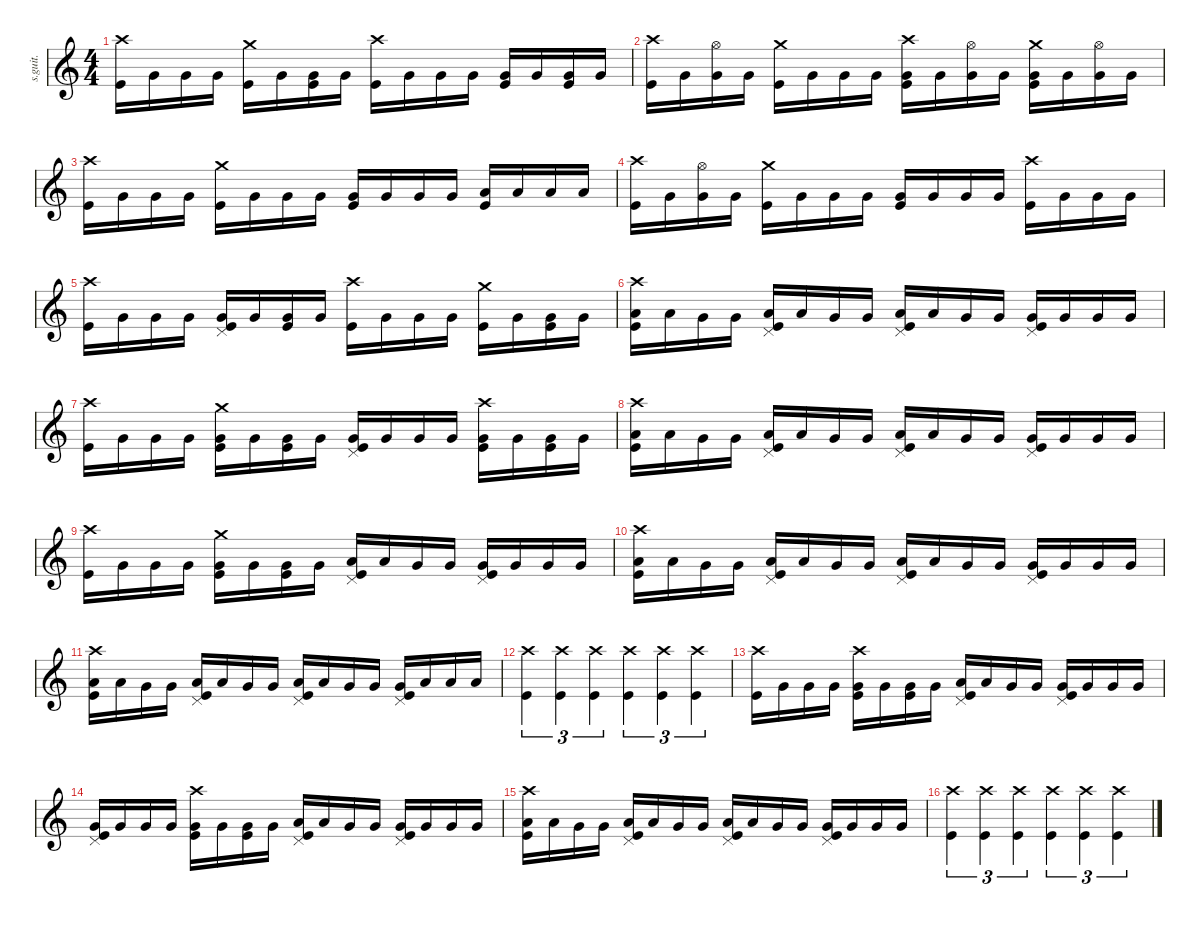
\defaultSystemsLayout 4
\hideDynamics
\bracketExtendMode nobrackets
\track ("Bill Ward - Drums" "s.guit.") {instrument percussion}
\staff {score}
\articulation defaults
\ts (4 4)
\tempo (157 hide)
\clef g2
\ks c
("Crash high (hit)" "Kick (hit)").16{lyrics (0 "") lyrics (1 "") lyrics (2 "") lyrics (3 "") lyrics (4 "") dy f} "Very Low Tom (hit)".16{lyrics (0 "") lyrics (1 "") lyrics (2 "") lyrics (3 "") lyrics (4 "")} "Very Low Tom (hit)".16{lyrics (0 "") lyrics (1 "") lyrics (2 "") lyrics (3 "") lyrics (4 "")} "Very Low Tom (hit)".16{lyrics (0 "") lyrics (1 "") lyrics (2 "") lyrics (3 "") lyrics (4 "")} ("Crash medium (hit)" "Kick (hit)").16{lyrics (0 "") lyrics (1 "") lyrics (2 "") lyrics (3 "") lyrics (4 "")} "Very Low Tom (hit)".16{lyrics (0 "") lyrics (1 "") lyrics (2 "") lyrics (3 "") lyrics (4 "")} ("Very Low Tom (hit)" "Kick (hit)").16{lyrics (0 "") lyrics (1 "") lyrics (2 "") lyrics (3 "") lyrics (4 "")} "Very Low Tom (hit)".16{lyrics (0 "") lyrics (1 "") lyrics (2 "") lyrics (3 "") lyrics (4 "")} ("Crash high (hit)" "Kick (hit)").16{lyrics (0 "") lyrics (1 "") lyrics (2 "") lyrics (3 "") lyrics (4 "")} "Very Low Tom (hit)".16{lyrics (0 "") lyrics (1 "") lyrics (2 "") lyrics (3 "") lyrics (4 "")} "Very Low Tom (hit)".16{lyrics (0 "") lyrics (1 "") lyrics (2 "") lyrics (3 "") lyrics (4 "")} "Very Low Tom (hit)".16{lyrics (0 "") lyrics (1 "") lyrics (2 "") lyrics (3 "") lyrics (4 "")} ("Very Low Tom (hit)" "Kick (hit)").16{lyrics (0 "") lyrics (1 "") lyrics (2 "") lyrics (3 "") lyrics (4 "")} "Very Low Tom (hit)".16{lyrics (0 "") lyrics (1 "") lyrics (2 "") lyrics (3 "") lyrics (4 "")} ("Very Low Tom (hit)" "Kick (hit)").16{lyrics (0 "") lyrics (1 "") lyrics (2 "") lyrics (3 "") lyrics (4 "")} "Very Low Tom (hit)".16{lyrics (0 "") lyrics (1 "") lyrics (2 "") lyrics (3 "") lyrics (4 "")} |
("Crash high (hit)" "Kick (hit)").16{lyrics (0 "") lyrics (1 "") lyrics (2 "") lyrics (3 "") lyrics (4 "")} "Very Low Tom (hit)".16{lyrics (0 "") lyrics (1 "") lyrics (2 "") lyrics (3 "") lyrics (4 "")} ("Hi-Hat (open)" "Very Low Tom (hit)").16{lyrics (0 "") lyrics (1 "") lyrics (2 "") lyrics (3 "") lyrics (4 "")} "Very Low Tom (hit)".16{lyrics (0 "") lyrics (1 "") lyrics (2 "") lyrics (3 "") lyrics (4 "")} ("Crash medium (hit)" "Kick (hit)").16{lyrics (0 "") lyrics (1 "") lyrics (2 "") lyrics (3 "") lyrics (4 "")} "Very Low Tom (hit)".16{lyrics (0 "") lyrics (1 "") lyrics (2 "") lyrics (3 "") lyrics (4 "")} "Very Low Tom (hit)".16{lyrics (0 "") lyrics (1 "") lyrics (2 "") lyrics (3 "") lyrics (4 "")} "Very Low Tom (hit)".16{lyrics (0 "") lyrics (1 "") lyrics (2 "") lyrics (3 "") lyrics (4 "")} ("Crash high (hit)" "Very Low Tom (hit)" "Kick (hit)").16{lyrics (0 "") lyrics (1 "") lyrics (2 "") lyrics (3 "") lyrics (4 "")} "Very Low Tom (hit)".16{lyrics (0 "") lyrics (1 "") lyrics (2 "") lyrics (3 "") lyrics (4 "")} ("Hi-Hat (open)" "Very Low Tom (hit)").16{lyrics (0 "") lyrics (1 "") lyrics (2 "") lyrics (3 "") lyrics (4 "")} "Very Low Tom (hit)".16{lyrics (0 "") lyrics (1 "") lyrics (2 "") lyrics (3 "") lyrics (4 "")} ("Crash medium (hit)" "Very Low Tom (hit)" "Kick (hit)").16{lyrics (0 "") lyrics (1 "") lyrics (2 "") lyrics (3 "") lyrics (4 "")} "Very Low Tom (hit)".16{lyrics (0 "") lyrics (1 "") lyrics (2 "") lyrics (3 "") lyrics (4 "")} ("Hi-Hat (open)" "Very Low Tom (hit)").16{lyrics (0 "") lyrics (1 "") lyrics (2 "") lyrics (3 "") lyrics (4 "")} "Very Low Tom (hit)".16{lyrics (0 "") lyrics (1 "") lyrics (2 "") lyrics (3 "") lyrics (4 "")} |
("Crash high (hit)" "Kick (hit)").16{lyrics (0 "") lyrics (1 "") lyrics (2 "") lyrics (3 "") lyrics (4 "")} "Very Low Tom (hit)".16{lyrics (0 "") lyrics (1 "") lyrics (2 "") lyrics (3 "") lyrics (4 "")} "Very Low Tom (hit)".16{lyrics (0 "") lyrics (1 "") lyrics (2 "") lyrics (3 "") lyrics (4 "")} "Very Low Tom (hit)".16{lyrics (0 "") lyrics (1 "") lyrics (2 "") lyrics (3 "") lyrics (4 "")} ("Crash medium (hit)" "Kick (hit)").16{lyrics (0 "") lyrics (1 "") lyrics (2 "") lyrics (3 "") lyrics (4 "")} "Very Low Tom (hit)".16{lyrics (0 "") lyrics (1 "") lyrics (2 "") lyrics (3 "") lyrics (4 "")} "Very Low Tom (hit)".16{lyrics (0 "") lyrics (1 "") lyrics (2 "") lyrics (3 "") lyrics (4 "")} "Very Low Tom (hit)".16{lyrics (0 "") lyrics (1 "") lyrics (2 "") lyrics (3 "") lyrics (4 "")} ("Very Low Tom (hit)" "Kick (hit)").16{lyrics (0 "") lyrics (1 "") lyrics (2 "") lyrics (3 "") lyrics (4 "")} "Very Low Tom (hit)".16{lyrics (0 "") lyrics (1 "") lyrics (2 "") lyrics (3 "") lyrics (4 "")} "Very Low Tom (hit)".16{lyrics (0 "") lyrics (1 "") lyrics (2 "") lyrics (3 "") lyrics (4 "")} "Very Low Tom (hit)".16{lyrics (0 "") lyrics (1 "") lyrics (2 "") lyrics (3 "") lyrics (4 "")} ("Low Tom (hit)" "Kick (hit)").16{lyrics (0 "") lyrics (1 "") lyrics (2 "") lyrics (3 "") lyrics (4 "")} "Low Tom (hit)".16{lyrics (0 "") lyrics (1 "") lyrics (2 "") lyrics (3 "") lyrics (4 "")} "Low Tom (hit)".16{lyrics (0 "") lyrics (1 "") lyrics (2 "") lyrics (3 "") lyrics (4 "")} "Low Tom (hit)".16{lyrics (0 "") lyrics (1 "") lyrics (2 "") lyrics (3 "") lyrics (4 "")} |
("Crash high (hit)" "Kick (hit)").16{lyrics (0 "") lyrics (1 "") lyrics (2 "") lyrics (3 "") lyrics (4 "")} "Very Low Tom (hit)".16{lyrics (0 "") lyrics (1 "") lyrics (2 "") lyrics (3 "") lyrics (4 "")} ("Hi-Hat (open)" "Very Low Tom (hit)").16{lyrics (0 "") lyrics (1 "") lyrics (2 "") lyrics (3 "") lyrics (4 "")} "Very Low Tom (hit)".16{lyrics (0 "") lyrics (1 "") lyrics (2 "") lyrics (3 "") lyrics (4 "")} ("Crash medium (hit)" "Kick (hit)").16{lyrics (0 "") lyrics (1 "") lyrics (2 "") lyrics (3 "") lyrics (4 "")} "Very Low Tom (hit)".16{lyrics (0 "") lyrics (1 "") lyrics (2 "") lyrics (3 "") lyrics (4 "")} "Very Low Tom (hit)".16{lyrics (0 "") lyrics (1 "") lyrics (2 "") lyrics (3 "") lyrics (4 "")} "Very Low Tom (hit)".16{lyrics (0 "") lyrics (1 "") lyrics (2 "") lyrics (3 "") lyrics (4 "")} ("Very Low Tom (hit)" "Kick (hit)").16{lyrics (0 "") lyrics (1 "") lyrics (2 "") lyrics (3 "") lyrics (4 "")} "Very Low Tom (hit)".16{lyrics (0 "") lyrics (1 "") lyrics (2 "") lyrics (3 "") lyrics (4 "")} "Very Low Tom (hit)".16{lyrics (0 "") lyrics (1 "") lyrics (2 "") lyrics (3 "") lyrics (4 "")} "Very Low Tom (hit)".16{lyrics (0 "") lyrics (1 "") lyrics (2 "") lyrics (3 "") lyrics (4 "")} ("Crash high (hit)" "Kick (hit)").16{lyrics (0 "") lyrics (1 "") lyrics (2 "") lyrics (3 "") lyrics (4 "")} "Very Low Tom (hit)".16{lyrics (0 "") lyrics (1 "") lyrics (2 "") lyrics (3 "") lyrics (4 "")} "Very Low Tom (hit)".16{lyrics (0 "") lyrics (1 "") lyrics (2 "") lyrics (3 "") lyrics (4 "")} "Very Low Tom (hit)".16{lyrics (0 "") lyrics (1 "") lyrics (2 "") lyrics (3 "") lyrics (4 "")} |
("Crash high (hit)" "Kick (hit)").16{lyrics (0 "") lyrics (1 "") lyrics (2 "") lyrics (3 "") lyrics (4 "")} "Very Low Tom (hit)".16{lyrics (0 "") lyrics (1 "") lyrics (2 "") lyrics (3 "") lyrics (4 "")} "Very Low Tom (hit)".16{lyrics (0 "") lyrics (1 "") lyrics (2 "") lyrics (3 "") lyrics (4 "")} "Very Low Tom (hit)".16{lyrics (0 "") lyrics (1 "") lyrics (2 "") lyrics (3 "") lyrics (4 "")} ("Pedal Hi-Hat (hit)" "Very Low Tom (hit)" "Kick (hit)").16{lyrics (0 "") lyrics (1 "") lyrics (2 "") lyrics (3 "") lyrics (4 "")} "Very Low Tom (hit)".16{lyrics (0 "") lyrics (1 "") lyrics (2 "") lyrics (3 "") lyrics (4 "")} ("Very Low Tom (hit)" "Kick (hit)").16{lyrics (0 "") lyrics (1 "") lyrics (2 "") lyrics (3 "") lyrics (4 "")} "Very Low Tom (hit)".16{lyrics (0 "") lyrics (1 "") lyrics (2 "") lyrics (3 "") lyrics (4 "")} ("Crash high (hit)" "Kick (hit)").16{lyrics (0 "") lyrics (1 "") lyrics (2 "") lyrics (3 "") lyrics (4 "")} "Very Low Tom (hit)".16{lyrics (0 "") lyrics (1 "") lyrics (2 "") lyrics (3 "") lyrics (4 "")} "Very Low Tom (hit)".16{lyrics (0 "") lyrics (1 "") lyrics (2 "") lyrics (3 "") lyrics (4 "")} "Very Low Tom (hit)".16{lyrics (0 "") lyrics (1 "") lyrics (2 "") lyrics (3 "") lyrics (4 "")} ("Crash medium (hit)" "Kick (hit)").16{lyrics (0 "") lyrics (1 "") lyrics (2 "") lyrics (3 "") lyrics (4 "")} "Very Low Tom (hit)".16{lyrics (0 "") lyrics (1 "") lyrics (2 "") lyrics (3 "") lyrics (4 "")} ("Very Low Tom (hit)" "Kick (hit)").16{lyrics (0 "") lyrics (1 "") lyrics (2 "") lyrics (3 "") lyrics (4 "")} "Very Low Tom (hit)".16{lyrics (0 "") lyrics (1 "") lyrics (2 "") lyrics (3 "") lyrics (4 "")} |
("Crash high (hit)" "Low Tom (hit)" "Kick (hit)").16{lyrics (0 "") lyrics (1 "") lyrics (2 "") lyrics (3 "") lyrics (4 "")} "Low Tom (hit)".16{lyrics (0 "") lyrics (1 "") lyrics (2 "") lyrics (3 "") lyrics (4 "")} "Very Low Tom (hit)".16{lyrics (0 "") lyrics (1 "") lyrics (2 "") lyrics (3 "") lyrics (4 "")} "Very Low Tom (hit)".16{lyrics (0 "") lyrics (1 "") lyrics (2 "") lyrics (3 "") lyrics (4 "")} ("Pedal Hi-Hat (hit)" "Low Tom (hit)" "Kick (hit)").16{lyrics (0 "") lyrics (1 "") lyrics (2 "") lyrics (3 "") lyrics (4 "")} "Low Tom (hit)".16{lyrics (0 "") lyrics (1 "") lyrics (2 "") lyrics (3 "") lyrics (4 "")} "Very Low Tom (hit)".16{lyrics (0 "") lyrics (1 "") lyrics (2 "") lyrics (3 "") lyrics (4 "")} "Very Low Tom (hit)".16{lyrics (0 "") lyrics (1 "") lyrics (2 "") lyrics (3 "") lyrics (4 "")} ("Pedal Hi-Hat (hit)" "Low Floor Tom (hit)" "Kick (hit)").16{lyrics (0 "") lyrics (1 "") lyrics (2 "") lyrics (3 "") lyrics (4 "")} "Low Floor Tom (hit)".16{lyrics (0 "") lyrics (1 "") lyrics (2 "") lyrics (3 "") lyrics (4 "")} "Very Low Tom (hit)".16{lyrics (0 "") lyrics (1 "") lyrics (2 "") lyrics (3 "") lyrics (4 "")} "Very Low Tom (hit)".16{lyrics (0 "") lyrics (1 "") lyrics (2 "") lyrics (3 "") lyrics (4 "")} ("Pedal Hi-Hat (hit)" "Very Low Tom (hit)" "Kick (hit)").16{lyrics (0 "") lyrics (1 "") lyrics (2 "") lyrics (3 "") lyrics (4 "")} "Very Low Tom (hit)".16{lyrics (0 "") lyrics (1 "") lyrics (2 "") lyrics (3 "") lyrics (4 "")} "Very Low Tom (hit)".16{lyrics (0 "") lyrics (1 "") lyrics (2 "") lyrics (3 "") lyrics (4 "")} "Very Low Tom (hit)".16{lyrics (0 "") lyrics (1 "") lyrics (2 "") lyrics (3 "") lyrics (4 "")} |
("Crash high (hit)" "Kick (hit)").16{lyrics (0 "") lyrics (1 "") lyrics (2 "") lyrics (3 "") lyrics (4 "")} "Very Low Tom (hit)".16{lyrics (0 "") lyrics (1 "") lyrics (2 "") lyrics (3 "") lyrics (4 "")} "Very Low Tom (hit)".16{lyrics (0 "") lyrics (1 "") lyrics (2 "") lyrics (3 "") lyrics (4 "")} "Very Low Tom (hit)".16{lyrics (0 "") lyrics (1 "") lyrics (2 "") lyrics (3 "") lyrics (4 "")} ("Crash medium (hit)" "Very Low Tom (hit)" "Kick (hit)").16{lyrics (0 "") lyrics (1 "") lyrics (2 "") lyrics (3 "") lyrics (4 "")} "Very Low Tom (hit)".16{lyrics (0 "") lyrics (1 "") lyrics (2 "") lyrics (3 "") lyrics (4 "")} ("Very Low Tom (hit)" "Kick (hit)").16{lyrics (0 "") lyrics (1 "") lyrics (2 "") lyrics (3 "") lyrics (4 "")} "Very Low Tom (hit)".16{lyrics (0 "") lyrics (1 "") lyrics (2 "") lyrics (3 "") lyrics (4 "")} ("Pedal Hi-Hat (hit)" "Very Low Tom (hit)" "Kick (hit)").16{lyrics (0 "") lyrics (1 "") lyrics (2 "") lyrics (3 "") lyrics (4 "")} "Very Low Tom (hit)".16{lyrics (0 "") lyrics (1 "") lyrics (2 "") lyrics (3 "") lyrics (4 "")} "Very Low Tom (hit)".16{lyrics (0 "") lyrics (1 "") lyrics (2 "") lyrics (3 "") lyrics (4 "")} "Very Low Tom (hit)".16{lyrics (0 "") lyrics (1 "") lyrics (2 "") lyrics (3 "") lyrics (4 "")} ("Crash high (hit)" "Very Low Tom (hit)" "Kick (hit)").16{lyrics (0 "") lyrics (1 "") lyrics (2 "") lyrics (3 "") lyrics (4 "")} "Very Low Tom (hit)".16{lyrics (0 "") lyrics (1 "") lyrics (2 "") lyrics (3 "") lyrics (4 "")} ("Very Low Tom (hit)" "Kick (hit)").16{lyrics (0 "") lyrics (1 "") lyrics (2 "") lyrics (3 "") lyrics (4 "")} "Very Low Tom (hit)".16{lyrics (0 "") lyrics (1 "") lyrics (2 "") lyrics (3 "") lyrics (4 "")} |
("Crash high (hit)" "Low Tom (hit)" "Kick (hit)").16{lyrics (0 "") lyrics (1 "") lyrics (2 "") lyrics (3 "") lyrics (4 "")} "Low Tom (hit)".16{lyrics (0 "") lyrics (1 "") lyrics (2 "") lyrics (3 "") lyrics (4 "")} "Very Low Tom (hit)".16{lyrics (0 "") lyrics (1 "") lyrics (2 "") lyrics (3 "") lyrics (4 "")} "Very Low Tom (hit)".16{lyrics (0 "") lyrics (1 "") lyrics (2 "") lyrics (3 "") lyrics (4 "")} ("Pedal Hi-Hat (hit)" "Low Tom (hit)" "Kick (hit)").16{lyrics (0 "") lyrics (1 "") lyrics (2 "") lyrics (3 "") lyrics (4 "")} "Low Tom (hit)".16{lyrics (0 "") lyrics (1 "") lyrics (2 "") lyrics (3 "") lyrics (4 "")} "Very Low Tom (hit)".16{lyrics (0 "") lyrics (1 "") lyrics (2 "") lyrics (3 "") lyrics (4 "")} "Very Low Tom (hit)".16{lyrics (0 "") lyrics (1 "") lyrics (2 "") lyrics (3 "") lyrics (4 "")} ("Pedal Hi-Hat (hit)" "Low Floor Tom (hit)" "Kick (hit)").16{lyrics (0 "") lyrics (1 "") lyrics (2 "") lyrics (3 "") lyrics (4 "")} "Low Floor Tom (hit)".16{lyrics (0 "") lyrics (1 "") lyrics (2 "") lyrics (3 "") lyrics (4 "")} "Very Low Tom (hit)".16{lyrics (0 "") lyrics (1 "") lyrics (2 "") lyrics (3 "") lyrics (4 "")} "Very Low Tom (hit)".16{lyrics (0 "") lyrics (1 "") lyrics (2 "") lyrics (3 "") lyrics (4 "")} ("Pedal Hi-Hat (hit)" "Very Low Tom (hit)" "Kick (hit)").16{lyrics (0 "") lyrics (1 "") lyrics (2 "") lyrics (3 "") lyrics (4 "")} "Very Low Tom (hit)".16{lyrics (0 "") lyrics (1 "") lyrics (2 "") lyrics (3 "") lyrics (4 "")} "Very Low Tom (hit)".16{lyrics (0 "") lyrics (1 "") lyrics (2 "") lyrics (3 "") lyrics (4 "")} "Very Low Tom (hit)".16{lyrics (0 "") lyrics (1 "") lyrics (2 "") lyrics (3 "") lyrics (4 "")} |
("Crash high (hit)" "Kick (hit)").16{lyrics (0 "") lyrics (1 "") lyrics (2 "") lyrics (3 "") lyrics (4 "")} "Very Low Tom (hit)".16{lyrics (0 "") lyrics (1 "") lyrics (2 "") lyrics (3 "") lyrics (4 "")} "Very Low Tom (hit)".16{lyrics (0 "") lyrics (1 "") lyrics (2 "") lyrics (3 "") lyrics (4 "")} "Very Low Tom (hit)".16{lyrics (0 "") lyrics (1 "") lyrics (2 "") lyrics (3 "") lyrics (4 "")} ("Crash medium (hit)" "Very Low Tom (hit)" "Kick (hit)").16{lyrics (0 "") lyrics (1 "") lyrics (2 "") lyrics (3 "") lyrics (4 "")} "Very Low Tom (hit)".16{lyrics (0 "") lyrics (1 "") lyrics (2 "") lyrics (3 "") lyrics (4 "")} ("Very Low Tom (hit)" "Kick (hit)").16{lyrics (0 "") lyrics (1 "") lyrics (2 "") lyrics (3 "") lyrics (4 "")} "Very Low Tom (hit)".16{lyrics (0 "") lyrics (1 "") lyrics (2 "") lyrics (3 "") lyrics (4 "")} ("Pedal Hi-Hat (hit)" "Low Floor Tom (hit)" "Kick (hit)").16{lyrics (0 "") lyrics (1 "") lyrics (2 "") lyrics (3 "") lyrics (4 "")} "Low Floor Tom (hit)".16{lyrics (0 "") lyrics (1 "") lyrics (2 "") lyrics (3 "") lyrics (4 "")} "Very Low Tom (hit)".16{lyrics (0 "") lyrics (1 "") lyrics (2 "") lyrics (3 "") lyrics (4 "")} "Very Low Tom (hit)".16{lyrics (0 "") lyrics (1 "") lyrics (2 "") lyrics (3 "") lyrics (4 "")} ("Pedal Hi-Hat (hit)" "Very Low Tom (hit)" "Kick (hit)").16{lyrics (0 "") lyrics (1 "") lyrics (2 "") lyrics (3 "") lyrics (4 "")} "Very Low Tom (hit)".16{lyrics (0 "") lyrics (1 "") lyrics (2 "") lyrics (3 "") lyrics (4 "")} "Very Low Tom (hit)".16{lyrics (0 "") lyrics (1 "") lyrics (2 "") lyrics (3 "") lyrics (4 "")} "Very Low Tom (hit)".16{lyrics (0 "") lyrics (1 "") lyrics (2 "") lyrics (3 "") lyrics (4 "")} |
("Crash high (hit)" "Low Tom (hit)" "Kick (hit)").16{lyrics (0 "") lyrics (1 "") lyrics (2 "") lyrics (3 "") lyrics (4 "")} "Low Tom (hit)".16{lyrics (0 "") lyrics (1 "") lyrics (2 "") lyrics (3 "") lyrics (4 "")} "Very Low Tom (hit)".16{lyrics (0 "") lyrics (1 "") lyrics (2 "") lyrics (3 "") lyrics (4 "")} "Very Low Tom (hit)".16{lyrics (0 "") lyrics (1 "") lyrics (2 "") lyrics (3 "") lyrics (4 "")} ("Pedal Hi-Hat (hit)" "Low Tom (hit)" "Kick (hit)").16{lyrics (0 "") lyrics (1 "") lyrics (2 "") lyrics (3 "") lyrics (4 "")} "Low Tom (hit)".16{lyrics (0 "") lyrics (1 "") lyrics (2 "") lyrics (3 "") lyrics (4 "")} "Very Low Tom (hit)".16{lyrics (0 "") lyrics (1 "") lyrics (2 "") lyrics (3 "") lyrics (4 "")} "Very Low Tom (hit)".16{lyrics (0 "") lyrics (1 "") lyrics (2 "") lyrics (3 "") lyrics (4 "")} ("Pedal Hi-Hat (hit)" "Low Floor Tom (hit)" "Kick (hit)").16{lyrics (0 "") lyrics (1 "") lyrics (2 "") lyrics (3 "") lyrics (4 "")} "Low Floor Tom (hit)".16{lyrics (0 "") lyrics (1 "") lyrics (2 "") lyrics (3 "") lyrics (4 "")} "Very Low Tom (hit)".16{lyrics (0 "") lyrics (1 "") lyrics (2 "") lyrics (3 "") lyrics (4 "")} "Very Low Tom (hit)".16{lyrics (0 "") lyrics (1 "") lyrics (2 "") lyrics (3 "") lyrics (4 "")} ("Pedal Hi-Hat (hit)" "Very Low Tom (hit)" "Kick (hit)").16{lyrics (0 "") lyrics (1 "") lyrics (2 "") lyrics (3 "") lyrics (4 "")} "Very Low Tom (hit)".16{lyrics (0 "") lyrics (1 "") lyrics (2 "") lyrics (3 "") lyrics (4 "")} "Very Low Tom (hit)".16{lyrics (0 "") lyrics (1 "") lyrics (2 "") lyrics (3 "") lyrics (4 "")} "Very Low Tom (hit)".16{lyrics (0 "") lyrics (1 "") lyrics (2 "") lyrics (3 "") lyrics (4 "")} |
("Crash high (hit)" "Low Tom (hit)" "Kick (hit)").16{lyrics (0 "") lyrics (1 "") lyrics (2 "") lyrics (3 "") lyrics (4 "")} "Low Tom (hit)".16{lyrics (0 "") lyrics (1 "") lyrics (2 "") lyrics (3 "") lyrics (4 "")} "Very Low Tom (hit)".16{lyrics (0 "") lyrics (1 "") lyrics (2 "") lyrics (3 "") lyrics (4 "")} "Very Low Tom (hit)".16{lyrics (0 "") lyrics (1 "") lyrics (2 "") lyrics (3 "") lyrics (4 "")} ("Pedal Hi-Hat (hit)" "Low Tom (hit)" "Kick (hit)").16{lyrics (0 "") lyrics (1 "") lyrics (2 "") lyrics (3 "") lyrics (4 "")} "Low Tom (hit)".16{lyrics (0 "") lyrics (1 "") lyrics (2 "") lyrics (3 "") lyrics (4 "")} "Very Low Tom (hit)".16{lyrics (0 "") lyrics (1 "") lyrics (2 "") lyrics (3 "") lyrics (4 "")} "Very Low Tom (hit)".16{lyrics (0 "") lyrics (1 "") lyrics (2 "") lyrics (3 "") lyrics (4 "")} ("Pedal Hi-Hat (hit)" "Low Floor Tom (hit)" "Kick (hit)").16{lyrics (0 "") lyrics (1 "") lyrics (2 "") lyrics (3 "") lyrics (4 "")} "Low Floor Tom (hit)".16{lyrics (0 "") lyrics (1 "") lyrics (2 "") lyrics (3 "") lyrics (4 "")} "Very Low Tom (hit)".16{lyrics (0 "") lyrics (1 "") lyrics (2 "") lyrics (3 "") lyrics (4 "")} "Very Low Tom (hit)".16{lyrics (0 "") lyrics (1 "") lyrics (2 "") lyrics (3 "") lyrics (4 "")} ("Pedal Hi-Hat (hit)" "Very Low Tom (hit)" "Kick (hit)").16{lyrics (0 "") lyrics (1 "") lyrics (2 "") lyrics (3 "") lyrics (4 "")} "Low Tom (hit)".16{lyrics (0 "") lyrics (1 "") lyrics (2 "") lyrics (3 "") lyrics (4 "")} "Low Tom (hit)".16{lyrics (0 "") lyrics (1 "") lyrics (2 "") lyrics (3 "") lyrics (4 "")} "Low Tom (hit)".16{lyrics (0 "") lyrics (1 "") lyrics (2 "") lyrics (3 "") lyrics (4 "")} |
("Crash high (hit)" "Kick (hit)").4{tu (3 2) lyrics (0 "") lyrics (1 "") lyrics (2 "") lyrics (3 "") lyrics (4 "")} ("Crash high (hit)" "Kick (hit)").4{tu (3 2) lyrics (0 "") lyrics (1 "") lyrics (2 "") lyrics (3 "") lyrics (4 "")} ("Crash high (hit)" "Kick (hit)").4{tu (3 2) lyrics (0 "") lyrics (1 "") lyrics (2 "") lyrics (3 "") lyrics (4 "")} ("Crash high (hit)" "Kick (hit)").4{tu (3 2) lyrics (0 "") lyrics (1 "") lyrics (2 "") lyrics (3 "") lyrics (4 "")} ("Crash high (hit)" "Kick (hit)").4{tu (3 2) lyrics (0 "") lyrics (1 "") lyrics (2 "") lyrics (3 "") lyrics (4 "")} ("Crash high (hit)" "Kick (hit)").4{tu (3 2) lyrics (0 "") lyrics (1 "") lyrics (2 "") lyrics (3 "") lyrics (4 "")} |
("Crash high (hit)" "Kick (hit)").16{lyrics (0 "") lyrics (1 "") lyrics (2 "") lyrics (3 "") lyrics (4 "")} "Very Low Tom (hit)".16{lyrics (0 "") lyrics (1 "") lyrics (2 "") lyrics (3 "") lyrics (4 "")} "Very Low Tom (hit)".16{lyrics (0 "") lyrics (1 "") lyrics (2 "") lyrics (3 "") lyrics (4 "")} "Very Low Tom (hit)".16{lyrics (0 "") lyrics (1 "") lyrics (2 "") lyrics (3 "") lyrics (4 "")} ("Crash high (hit)" "Very Low Tom (hit)" "Kick (hit)").16{lyrics (0 "") lyrics (1 "") lyrics (2 "") lyrics (3 "") lyrics (4 "")} "Very Low Tom (hit)".16{lyrics (0 "") lyrics (1 "") lyrics (2 "") lyrics (3 "") lyrics (4 "")} ("Very Low Tom (hit)" "Kick (hit)").16{lyrics (0 "") lyrics (1 "") lyrics (2 "") lyrics (3 "") lyrics (4 "")} "Very Low Tom (hit)".16{lyrics (0 "") lyrics (1 "") lyrics (2 "") lyrics (3 "") lyrics (4 "")} ("Pedal Hi-Hat (hit)" "Low Floor Tom (hit)" "Kick (hit)").16{lyrics (0 "") lyrics (1 "") lyrics (2 "") lyrics (3 "") lyrics (4 "")} "Low Floor Tom (hit)".16{lyrics (0 "") lyrics (1 "") lyrics (2 "") lyrics (3 "") lyrics (4 "")} "Very Low Tom (hit)".16{lyrics (0 "") lyrics (1 "") lyrics (2 "") lyrics (3 "") lyrics (4 "")} "Very Low Tom (hit)".16{lyrics (0 "") lyrics (1 "") lyrics (2 "") lyrics (3 "") lyrics (4 "")} ("Pedal Hi-Hat (hit)" "Very Low Tom (hit)" "Kick (hit)").16{lyrics (0 "") lyrics (1 "") lyrics (2 "") lyrics (3 "") lyrics (4 "")} "Very Low Tom (hit)".16{lyrics (0 "") lyrics (1 "") lyrics (2 "") lyrics (3 "") lyrics (4 "")} "Very Low Tom (hit)".16{lyrics (0 "") lyrics (1 "") lyrics (2 "") lyrics (3 "") lyrics (4 "")} "Very Low Tom (hit)".16{lyrics (0 "") lyrics (1 "") lyrics (2 "") lyrics (3 "") lyrics (4 "")} |
("Pedal Hi-Hat (hit)" "Very Low Tom (hit)" "Kick (hit)").16{lyrics (0 "") lyrics (1 "") lyrics (2 "") lyrics (3 "") lyrics (4 "")} "Very Low Tom (hit)".16{lyrics (0 "") lyrics (1 "") lyrics (2 "") lyrics (3 "") lyrics (4 "")} "Very Low Tom (hit)".16{lyrics (0 "") lyrics (1 "") lyrics (2 "") lyrics (3 "") lyrics (4 "")} "Very Low Tom (hit)".16{lyrics (0 "") lyrics (1 "") lyrics (2 "") lyrics (3 "") lyrics (4 "")} ("Crash high (hit)" "Very Low Tom (hit)" "Kick (hit)").16{lyrics (0 "") lyrics (1 "") lyrics (2 "") lyrics (3 "") lyrics (4 "")} "Very Low Tom (hit)".16{lyrics (0 "") lyrics (1 "") lyrics (2 "") lyrics (3 "") lyrics (4 "")} ("Very Low Tom (hit)" "Kick (hit)").16{lyrics (0 "") lyrics (1 "") lyrics (2 "") lyrics (3 "") lyrics (4 "")} "Very Low Tom (hit)".16{lyrics (0 "") lyrics (1 "") lyrics (2 "") lyrics (3 "") lyrics (4 "")} ("Pedal Hi-Hat (hit)" "Low Floor Tom (hit)" "Kick (hit)").16{lyrics (0 "") lyrics (1 "") lyrics (2 "") lyrics (3 "") lyrics (4 "")} "Low Floor Tom (hit)".16{lyrics (0 "") lyrics (1 "") lyrics (2 "") lyrics (3 "") lyrics (4 "")} "Very Low Tom (hit)".16{lyrics (0 "") lyrics (1 "") lyrics (2 "") lyrics (3 "") lyrics (4 "")} "Very Low Tom (hit)".16{lyrics (0 "") lyrics (1 "") lyrics (2 "") lyrics (3 "") lyrics (4 "")} ("Pedal Hi-Hat (hit)" "Very Low Tom (hit)" "Kick (hit)").16{lyrics (0 "") lyrics (1 "") lyrics (2 "") lyrics (3 "") lyrics (4 "")} "Very Low Tom (hit)".16{lyrics (0 "") lyrics (1 "") lyrics (2 "") lyrics (3 "") lyrics (4 "")} "Very Low Tom (hit)".16{lyrics (0 "") lyrics (1 "") lyrics (2 "") lyrics (3 "") lyrics (4 "")} "Very Low Tom (hit)".16{lyrics (0 "") lyrics (1 "") lyrics (2 "") lyrics (3 "") lyrics (4 "")} |
("Crash high (hit)" "Low Tom (hit)" "Kick (hit)").16{lyrics (0 "") lyrics (1 "") lyrics (2 "") lyrics (3 "") lyrics (4 "")} "Low Tom (hit)".16{lyrics (0 "") lyrics (1 "") lyrics (2 "") lyrics (3 "") lyrics (4 "")} "Very Low Tom (hit)".16{lyrics (0 "") lyrics (1 "") lyrics (2 "") lyrics (3 "") lyrics (4 "")} "Very Low Tom (hit)".16{lyrics (0 "") lyrics (1 "") lyrics (2 "") lyrics (3 "") lyrics (4 "")} ("Pedal Hi-Hat (hit)" "Low Tom (hit)" "Kick (hit)").16{lyrics (0 "") lyrics (1 "") lyrics (2 "") lyrics (3 "") lyrics (4 "")} "Low Tom (hit)".16{lyrics (0 "") lyrics (1 "") lyrics (2 "") lyrics (3 "") lyrics (4 "")} "Very Low Tom (hit)".16{lyrics (0 "") lyrics (1 "") lyrics (2 "") lyrics (3 "") lyrics (4 "")} "Very Low Tom (hit)".16{lyrics (0 "") lyrics (1 "") lyrics (2 "") lyrics (3 "") lyrics (4 "")} ("Pedal Hi-Hat (hit)" "Low Floor Tom (hit)" "Kick (hit)").16{lyrics (0 "") lyrics (1 "") lyrics (2 "") lyrics (3 "") lyrics (4 "")} "Low Floor Tom (hit)".16{lyrics (0 "") lyrics (1 "") lyrics (2 "") lyrics (3 "") lyrics (4 "")} "Very Low Tom (hit)".16{lyrics (0 "") lyrics (1 "") lyrics (2 "") lyrics (3 "") lyrics (4 "")} "Very Low Tom (hit)".16{lyrics (0 "") lyrics (1 "") lyrics (2 "") lyrics (3 "") lyrics (4 "")} ("Pedal Hi-Hat (hit)" "Very Low Tom (hit)" "Kick (hit)").16{lyrics (0 "") lyrics (1 "") lyrics (2 "") lyrics (3 "") lyrics (4 "")} "Very Low Tom (hit)".16{lyrics (0 "") lyrics (1 "") lyrics (2 "") lyrics (3 "") lyrics (4 "")} "Very Low Tom (hit)".16{lyrics (0 "") lyrics (1 "") lyrics (2 "") lyrics (3 "") lyrics (4 "")} "Very Low Tom (hit)".16{lyrics (0 "") lyrics (1 "") lyrics (2 "") lyrics (3 "") lyrics (4 "")} |
("Crash high (hit)" "Kick (hit)").4{tu (3 2) lyrics (0 "") lyrics (1 "") lyrics (2 "") lyrics (3 "") lyrics (4 "")} ("Crash high (hit)" "Kick (hit)").4{tu (3 2) lyrics (0 "") lyrics (1 "") lyrics (2 "") lyrics (3 "") lyrics (4 "")} ("Crash high (hit)" "Kick (hit)").4{tu (3 2) lyrics (0 "") lyrics (1 "") lyrics (2 "") lyrics (3 "") lyrics (4 "")} ("Crash high (hit)" "Kick (hit)").4{tu (3 2) lyrics (0 "") lyrics (1 "") lyrics (2 "") lyrics (3 "") lyrics (4 "")} ("Crash high (hit)" "Kick (hit)").4{tu (3 2) lyrics (0 "") lyrics (1 "") lyrics (2 "") lyrics (3 "") lyrics (4 "")} ("Crash high (hit)" "Kick (hit)").4{tu (3 2) lyrics (0 "") lyrics (1 "") lyrics (2 "") lyrics (3 "") lyrics (4 "")}
